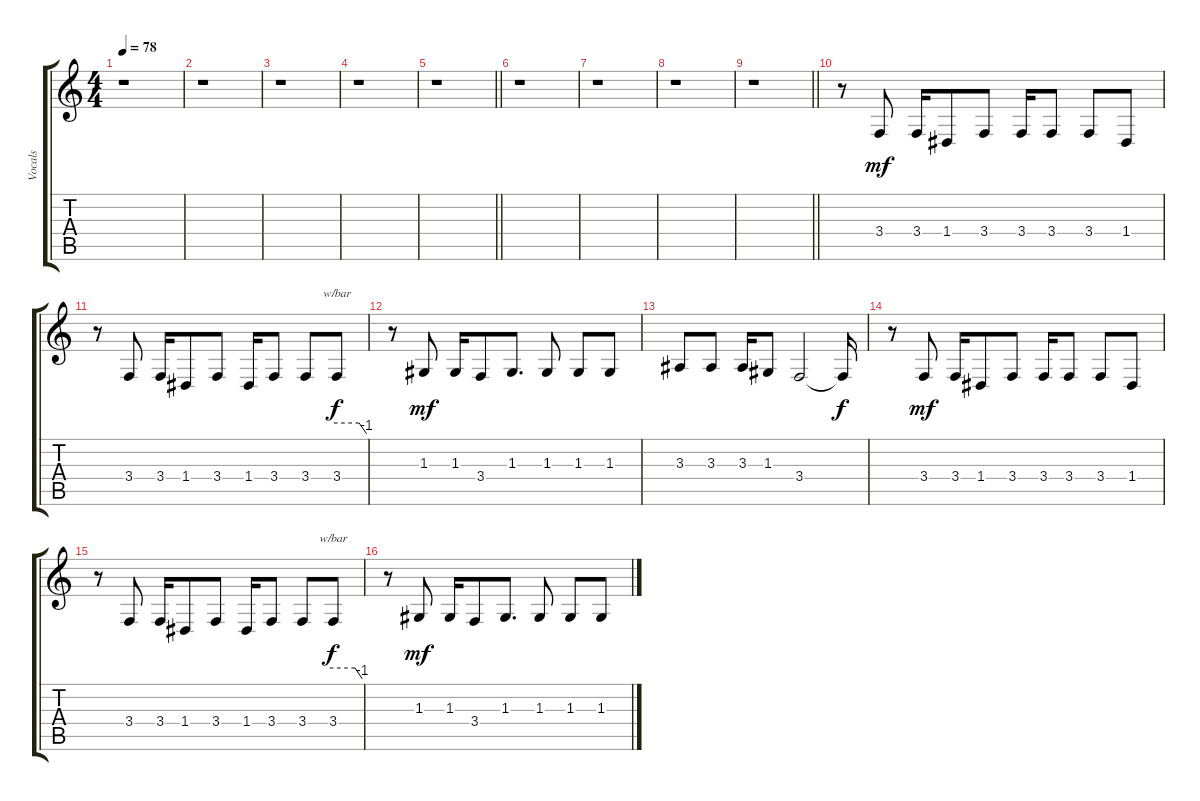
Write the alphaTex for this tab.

\track ("Vocals" "Vocals") {instrument stringensemble1}
\staff {score tabs}
\tuning (E4 B3 G3 D3 A2 E2) {hide}
\ts (4 4)
\tempo 78
\clef g2
\ks c
r.1{dy mf instrument stringensemble1} |
r.1 |
r.1 |
r.1 |
\barLineRight lightlight
r.1 |
r.1 |
r.1 |
r.1 |
\barLineRight lightlight
r.1 |
r.8 3.4.8 3.4.16 1.4.8 3.4.8 3.4.16 3.4.8 3.4.8 1.4.8 |
r.8 3.4.8 3.4.16 1.4.8 3.4.8 1.4.16 3.4.8 3.4.8 3.4.8{tbe (custom default 0 0 45 0 60 -4) dy f} |
r.8 1.3.8{dy mf} 1.3.16 3.4.8 1.3.8{d} 1.3.8 1.3.8 1.3.8 |
3.3.8 3.3.8 3.3.16 1.3.8 3.4.2 3.4{t}.16{dy f} |
r.8 3.4.8{dy mf} 3.4.16 1.4.8 3.4.8 3.4.16 3.4.8 3.4.8 1.4.8 |
r.8 3.4.8 3.4.16 1.4.8 3.4.8 1.4.16 3.4.8 3.4.8 3.4.8{tbe (custom default 0 0 45 0 60 -4) dy f} |
r.8 1.3.8{dy mf} 1.3.16 3.4.8 1.3.8{d} 1.3.8 1.3.8 1.3.8
